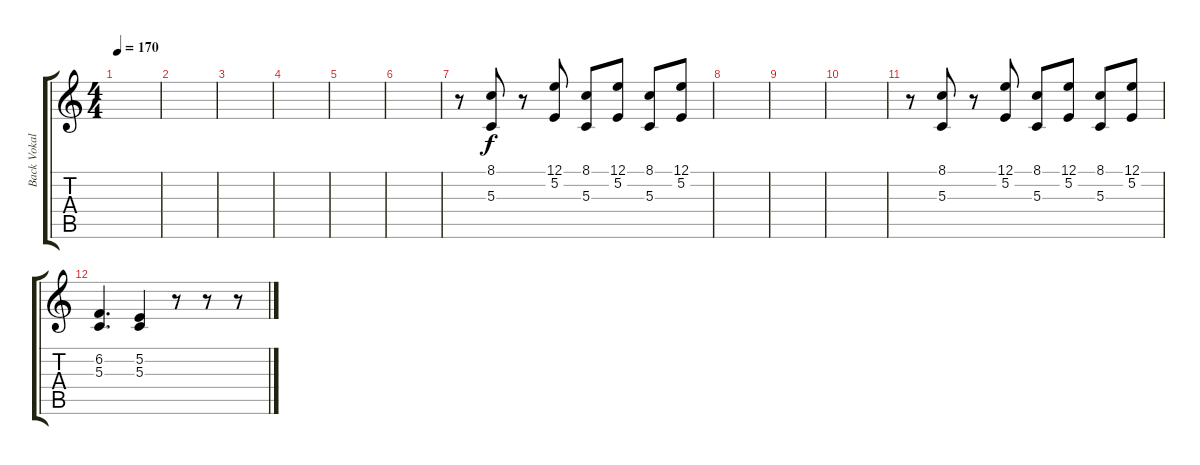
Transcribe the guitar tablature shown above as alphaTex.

\track ("Back Vokal / Solo" "Back Vokal") {instrument brasssection}
\staff {score tabs}
\tuning (E4 B3 G3 D3 A2 E2) {hide}
\ts (4 4)
\tempo 170
\clef g2
\ks c
|
|
|
|
|
|
r.8 (8.1 5.3).8 r.8 (12.1 5.2).8 (8.1 5.3).8 (12.1 5.2).8 (8.1 5.3).8 (12.1 5.2).8 |
|
|
|
r.8 (8.1 5.3).8 r.8 (12.1 5.2).8 (8.1 5.3).8 (12.1 5.2).8 (8.1 5.3).8 (12.1 5.2).8 |
(6.2 5.3).4{d} (5.2 5.3).4 r.8 r.8 r.8
